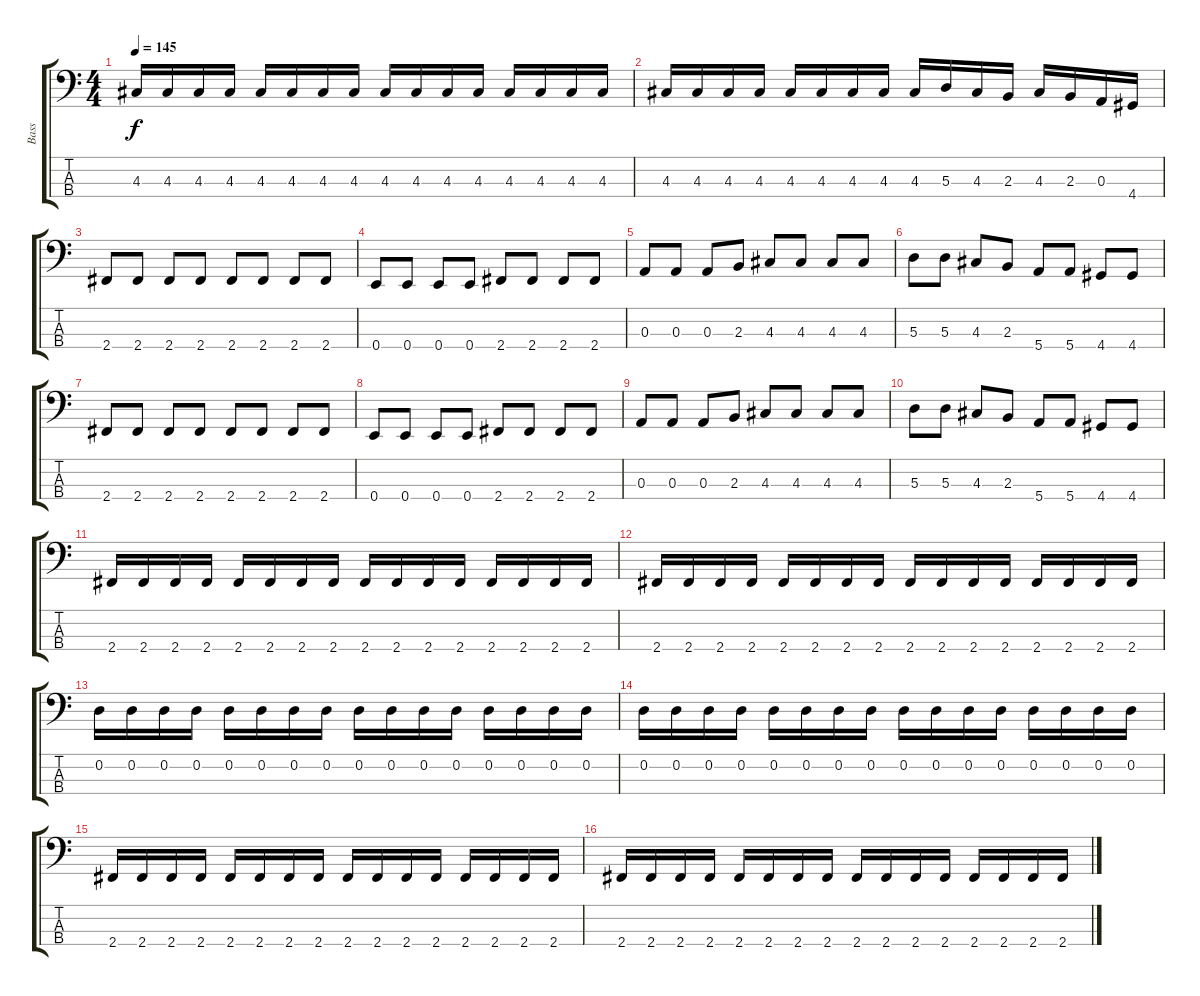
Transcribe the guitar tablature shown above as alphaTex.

\track ("Bass " "Bass ") {instrument electricbassfinger}
\staff {score tabs}
\tuning (G2 D2 A1 E1) {hide}
\ts (4 4)
\tempo 145
\clef f4
\ks c
4.3.16{dy f} 4.3.16 4.3.16 4.3.16 4.3.16 4.3.16 4.3.16 4.3.16 4.3.16 4.3.16 4.3.16 4.3.16 4.3.16 4.3.16 4.3.16 4.3.16 |
4.3.16 4.3.16 4.3.16 4.3.16 4.3.16 4.3.16 4.3.16 4.3.16 4.3.16 5.3.16 4.3.16 2.3.16 4.3.16 2.3.16 0.3.16 4.4.16 |
2.4.8 2.4.8 2.4.8 2.4.8 2.4.8 2.4.8 2.4.8 2.4.8 |
0.4.8 0.4.8 0.4.8 0.4.8 2.4.8 2.4.8 2.4.8 2.4.8 |
0.3.8 0.3.8 0.3.8 2.3.8 4.3.8 4.3.8 4.3.8 4.3.8 |
5.3.8 5.3.8 4.3.8 2.3.8 5.4.8 5.4.8 4.4.8 4.4.8 |
2.4.8 2.4.8 2.4.8 2.4.8 2.4.8 2.4.8 2.4.8 2.4.8 |
0.4.8 0.4.8 0.4.8 0.4.8 2.4.8 2.4.8 2.4.8 2.4.8 |
0.3.8 0.3.8 0.3.8 2.3.8 4.3.8 4.3.8 4.3.8 4.3.8 |
5.3.8 5.3.8 4.3.8 2.3.8 5.4.8 5.4.8 4.4.8 4.4.8 |
2.4.16 2.4.16 2.4.16 2.4.16 2.4.16 2.4.16 2.4.16 2.4.16 2.4.16 2.4.16 2.4.16 2.4.16 2.4.16 2.4.16 2.4.16 2.4.16 |
2.4.16 2.4.16 2.4.16 2.4.16 2.4.16 2.4.16 2.4.16 2.4.16 2.4.16 2.4.16 2.4.16 2.4.16 2.4.16 2.4.16 2.4.16 2.4.16 |
0.2.16 0.2.16 0.2.16 0.2.16 0.2.16 0.2.16 0.2.16 0.2.16 0.2.16 0.2.16 0.2.16 0.2.16 0.2.16 0.2.16 0.2.16 0.2.16 |
0.2.16 0.2.16 0.2.16 0.2.16 0.2.16 0.2.16 0.2.16 0.2.16 0.2.16 0.2.16 0.2.16 0.2.16 0.2.16 0.2.16 0.2.16 0.2.16 |
2.4.16 2.4.16 2.4.16 2.4.16 2.4.16 2.4.16 2.4.16 2.4.16 2.4.16 2.4.16 2.4.16 2.4.16 2.4.16 2.4.16 2.4.16 2.4.16 |
2.4.16 2.4.16 2.4.16 2.4.16 2.4.16 2.4.16 2.4.16 2.4.16 2.4.16 2.4.16 2.4.16 2.4.16 2.4.16 2.4.16 2.4.16 2.4.16
